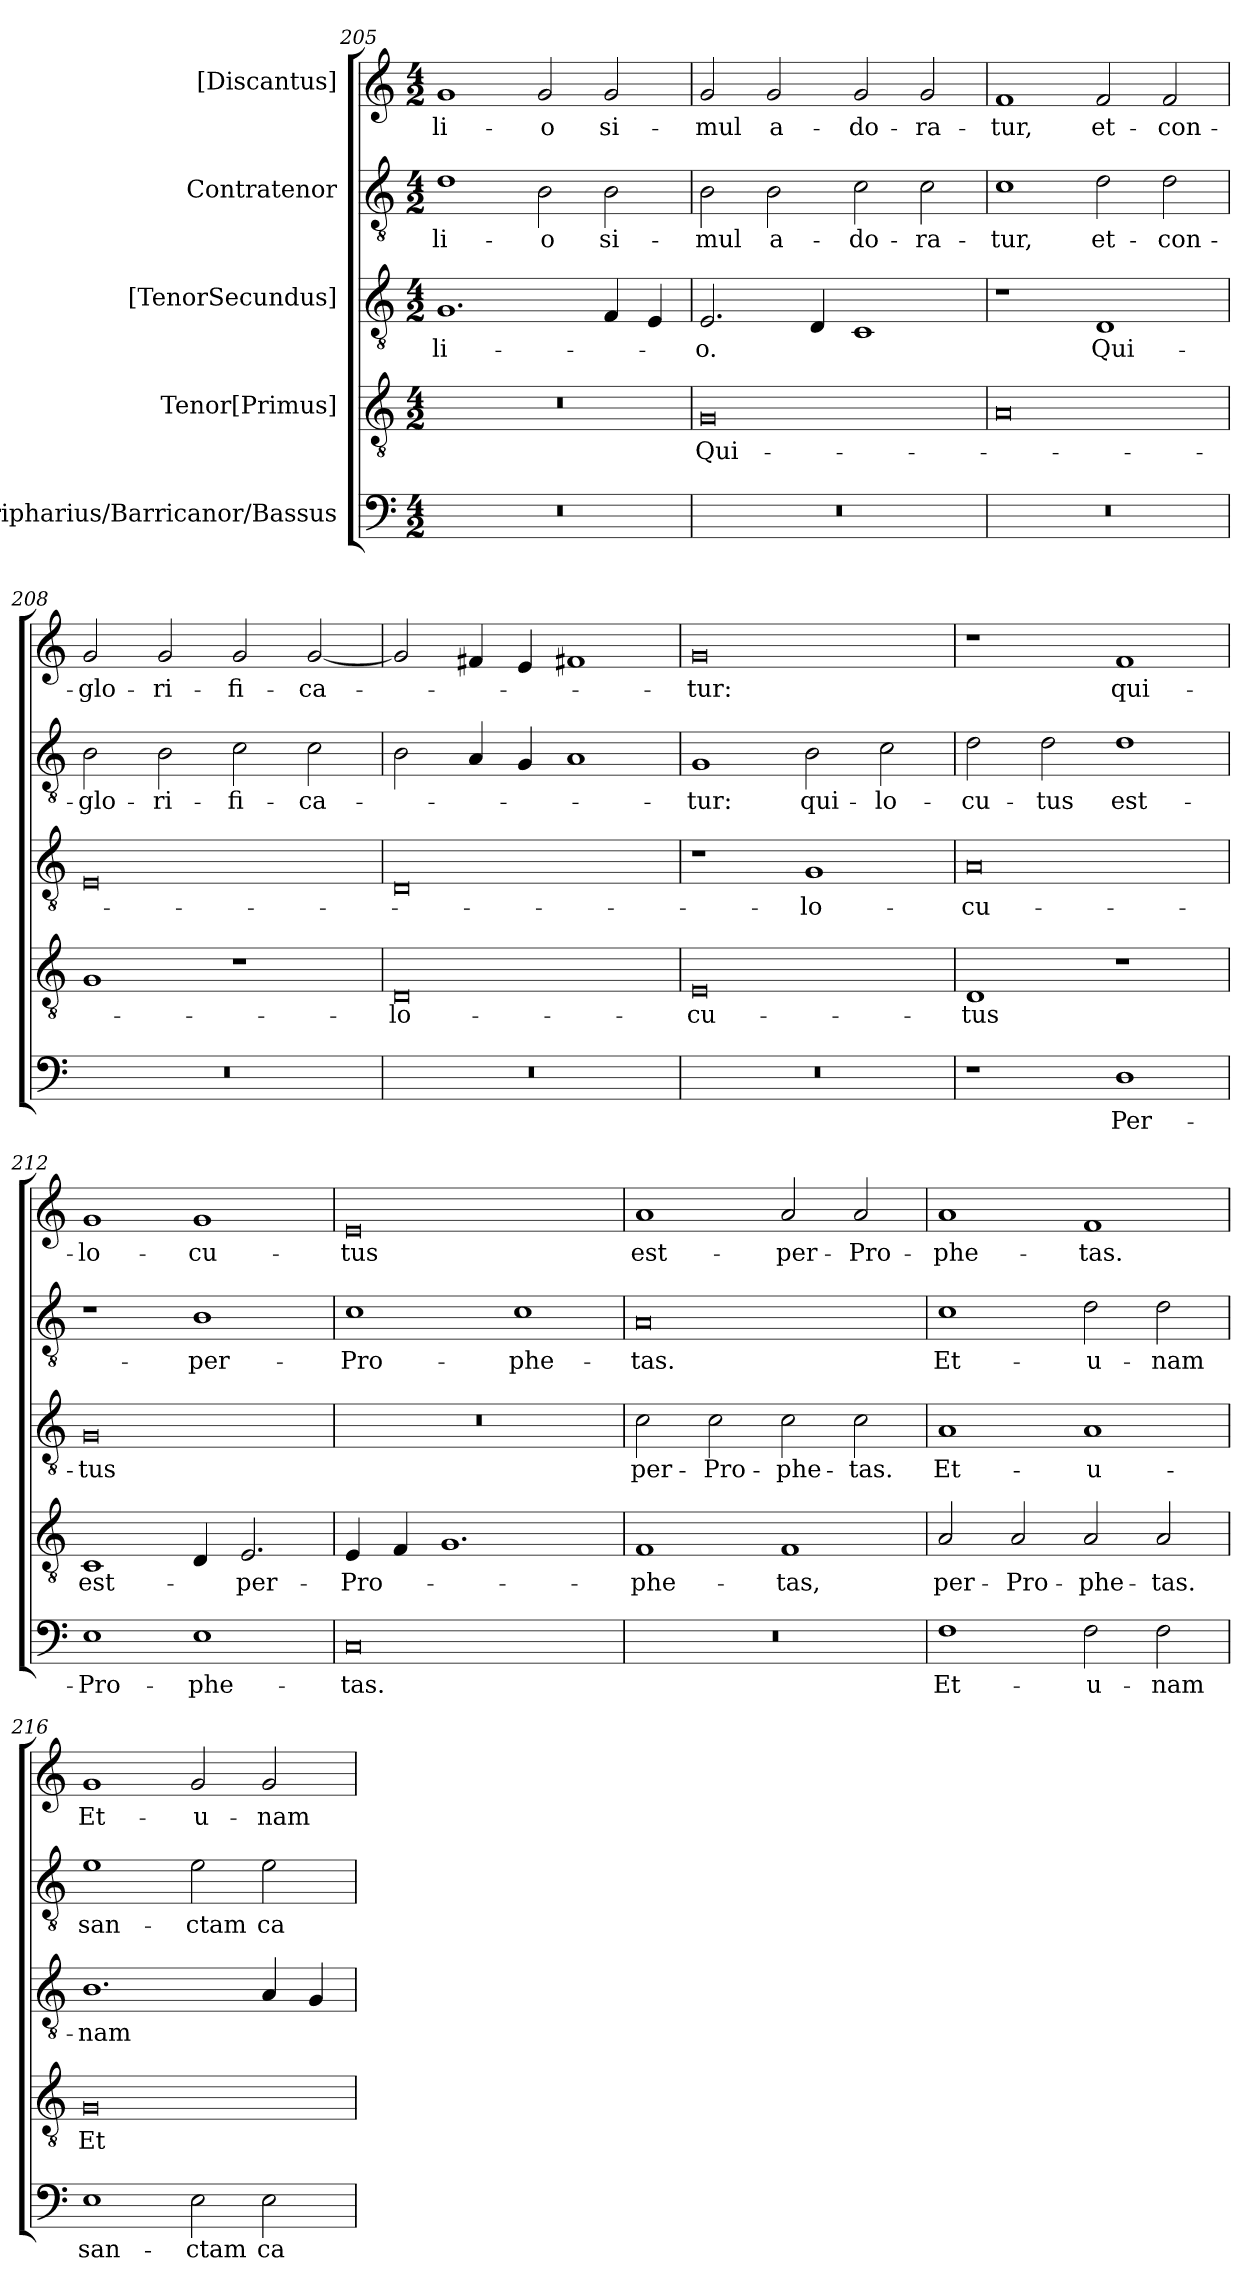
**kern	**text	**kern	**text	**kern	**text	**kern	**text	**kern	**text
*part5	*part5	*part4	*part4	*part3	*part3	*part2	*part2	*part1	*part1
*staff5	*staff5	*staff4	*staff4	*staff3	*staff3	*staff2	*staff2	*staff1	*staff1
*I"Barripharius/Barricanor/Bassus	*	*I"Tenor[Primus]	*	*I"[TenorSecundus]	*	*I"Contratenor	*	*I"[Discantus]	*
*clefF4	*	*clefGv2	*	*clefGv2	*	*clefGv2	*	*clefG2	*
*k[]	*	*k[]	*	*k[]	*	*k[]	*	*k[]	*
*M4/2	*	*M4/2	*	*M4/2	*	*M4/2	*	*M4/2	*
=205	=205	=205	=205	=205	=205	=205	=205	=205	=205
0r	.	0r	.	1.G/	-li-	1d\	-li-	1g/	-li-
.	.	.	.	.	.	2B\	-o	2g/	-o
.	.	.	.	4F/	.	2B\	si-	2g/	si-
.	.	.	.	4E/	.	.	.	.	.
=206	=206	=206	=206	=206	=206	=206	=206	=206	=206
0r	.	0G/	Qui-	2.E/	-o.	2B\	-mul	2g/	-mul
.	.	.	.	.	.	2B\	a-	2g/	a-
.	.	.	.	4D/	.	.	.	.	.
.	.	.	.	1C/	.	2c\	-do-	2g/	-do-
.	.	.	.	.	.	2c\	-ra-	2g/	-ra-
=207	=207	=207	=207	=207	=207	=207	=207	=207	=207
0r	.	0A/	.	1r	.	1c\	-tur,	1f/	-tur,
.	.	.	.	1D/	Qui-	2d\	et-	2f/	et-
.	.	.	.	.	.	2d\	con-	2f/	con-
=208	=208	=208	=208	=208	=208	=208	=208	=208	=208
0r	.	1G/	.	0E/	.	2B\	-glo-	2g/	-glo-
.	.	.	.	.	.	2B\	-ri-	2g/	-ri-
.	.	1r	.	.	.	2c\	-fi-	2g/	-fi-
.	.	.	.	.	.	2c\	-ca-	[2g/	-ca-
=209	=209	=209	=209	=209	=209	=209	=209	=209	=209
0r	.	0D/	lo-	0D/	.	2B\	.	2g/]	.
.	.	.	.	.	.	4A/	.	4f#X/	.
.	.	.	.	.	.	4G/	.	4e/	.
.	.	.	.	.	.	1A/	.	1f#X/	.
=210	=210	=210	=210	=210	=210	=210	=210	=210	=210
0r	.	0E/	-cu-	1r	.	1G/	-tur:	0g/	-tur:
.	.	.	.	1G/	lo-	2B\	qui-	.	.
.	.	.	.	.	.	2c\	lo-	.	.
=211	=211	=211	=211	=211	=211	=211	=211	=211	=211
1r	.	1D/	-tus	0A/	-cu-	2d\	-cu-	1r	.
.	.	.	.	.	.	2d\	-tus	.	.
1D\	Per-	1r	.	.	.	1d\	est-	1f/	qui-
=212	=212	=212	=212	=212	=212	=212	=212	=212	=212
1E\	Pro-	1C/	est-	0G/	-tus	1r	.	1g/	lo-
1E\	-phe-	4D/	.	.	.	1B\	per-	1g/	-cu-
.	.	2.E/	per-	.	.	.	.	.	.
=213	=213	=213	=213	=213	=213	=213	=213	=213	=213
0C/	-tas.	4E/	Pro-	0r	.	1c\	Pro-	0e/	-tus
.	.	4F/	.	.	.	.	.	.	.
.	.	1.G/	.	.	.	.	.	.	.
.	.	.	.	.	.	1c\	-phe-	.	.
=214	=214	=214	=214	=214	=214	=214	=214	=214	=214
0r	.	1F/	-phe-	2c\	per-	0A/	-tas.	1a/	est-
.	.	.	.	2c\	Pro-	.	.	.	.
.	.	1F/	-tas,	2c\	-phe-	.	.	2a/	per-
.	.	.	.	2c\	-tas.	.	.	2a/	Pro-
=215	=215	=215	=215	=215	=215	=215	=215	=215	=215
1F\	Et-	2A/	per-	1A/	Et-	1c\	Et-	1a/	-phe-
.	.	2A/	Pro-	.	.	.	.	.	.
2F\	u-	2A/	-phe-	1A/	u-	2d\	u-	1f/	-tas.
2F\	-nam	2A/	-tas.	.	.	2d\	-nam	.	.
=216	=216	=216	=216	=216	=216	=216	=216	=216	=216
1E\	san-	0G/	Et-	1.B\	-nam	1e\	san-	1g/	Et-
2E\	-ctam	.	.	.	.	2e\	-ctam	2g/	u-
2E\	ca-	.	.	4A/	.	2e\	ca-	2g/	-nam
.	.	.	.	4G/	.	.	.	.	.
=	=	=	=	=	=	=	=	=	=
*-	*-	*-	*-	*-	*-	*-	*-	*-	*-
